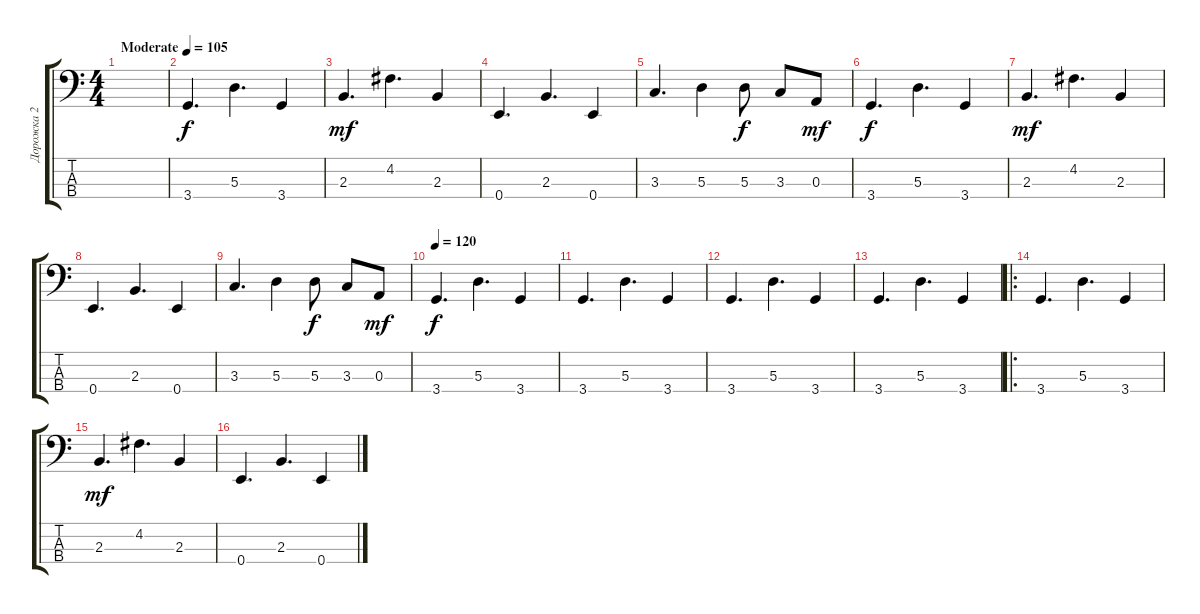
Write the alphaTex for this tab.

\track ("Дорожка 2" "Дорожка 2") {instrument electricbassfinger}
\staff {score tabs}
\tuning (G2 D2 A1 E1) {hide}
\ts (4 4)
\tempo (105 "Moderate")
\clef f4
\ks c
|
3.4.4{d} 5.3.4{d} 3.4.4 |
2.3.4{d dy mf} 4.2.4{d} 2.3.4 |
0.4.4{d} 2.3.4{d} 0.4.4 |
3.3.4{d} 5.3.4 5.3.8{dy f} 3.3.8 0.3.8{dy mf} |
3.4.4{d dy f} 5.3.4{d} 3.4.4 |
2.3.4{d dy mf} 4.2.4{d} 2.3.4 |
0.4.4{d} 2.3.4{d} 0.4.4 |
3.3.4{d} 5.3.4 5.3.8{dy f} 3.3.8 0.3.8{dy mf} |
\tempo 120
3.4.4{d dy f} 5.3.4{d} 3.4.4 |
3.4.4{d} 5.3.4{d} 3.4.4 |
3.4.4{d} 5.3.4{d} 3.4.4 |
3.4.4{d} 5.3.4{d} 3.4.4 |
\ro
3.4.4{d} 5.3.4{d} 3.4.4 |
2.3.4{d dy mf} 4.2.4{d} 2.3.4 |
0.4.4{d} 2.3.4{d} 0.4.4
